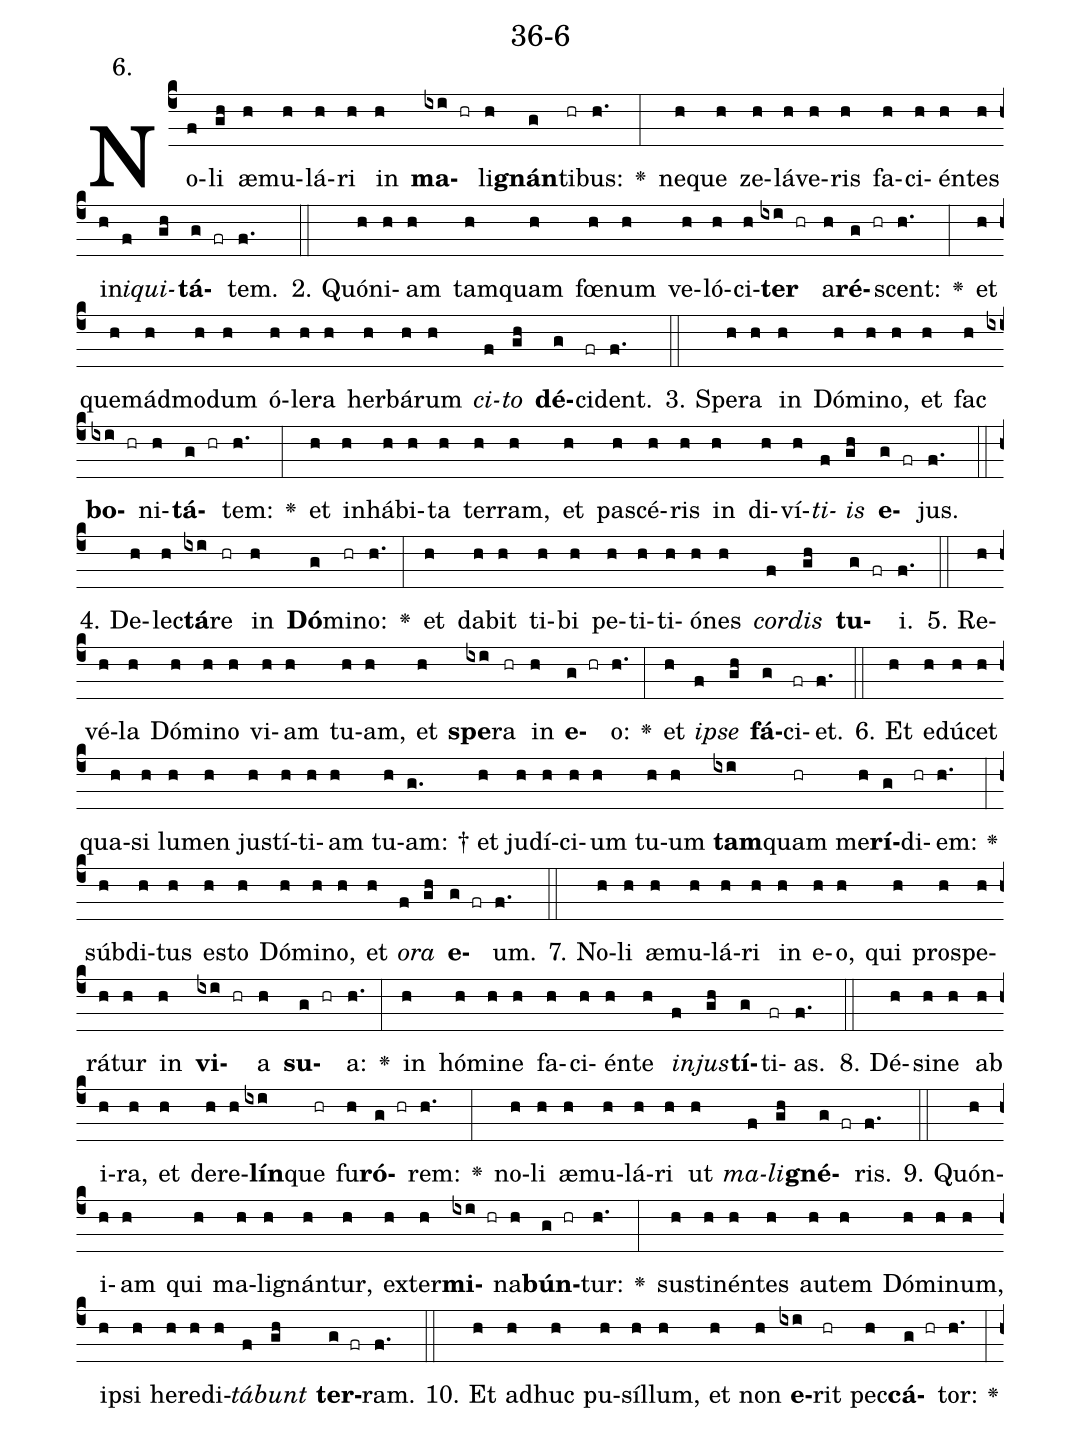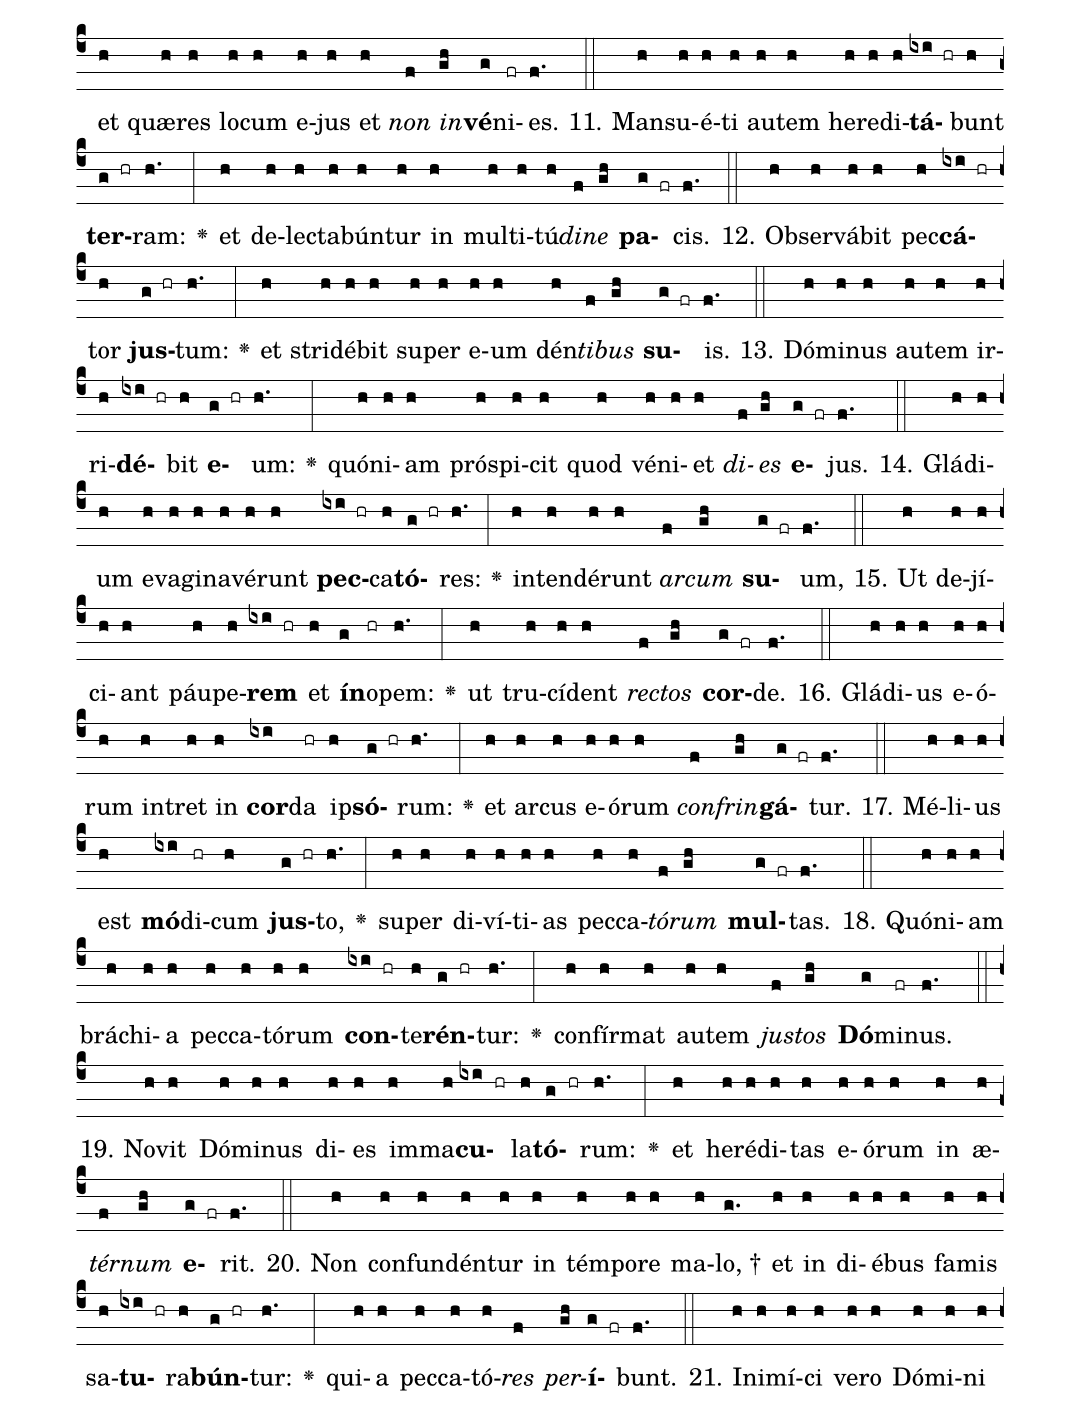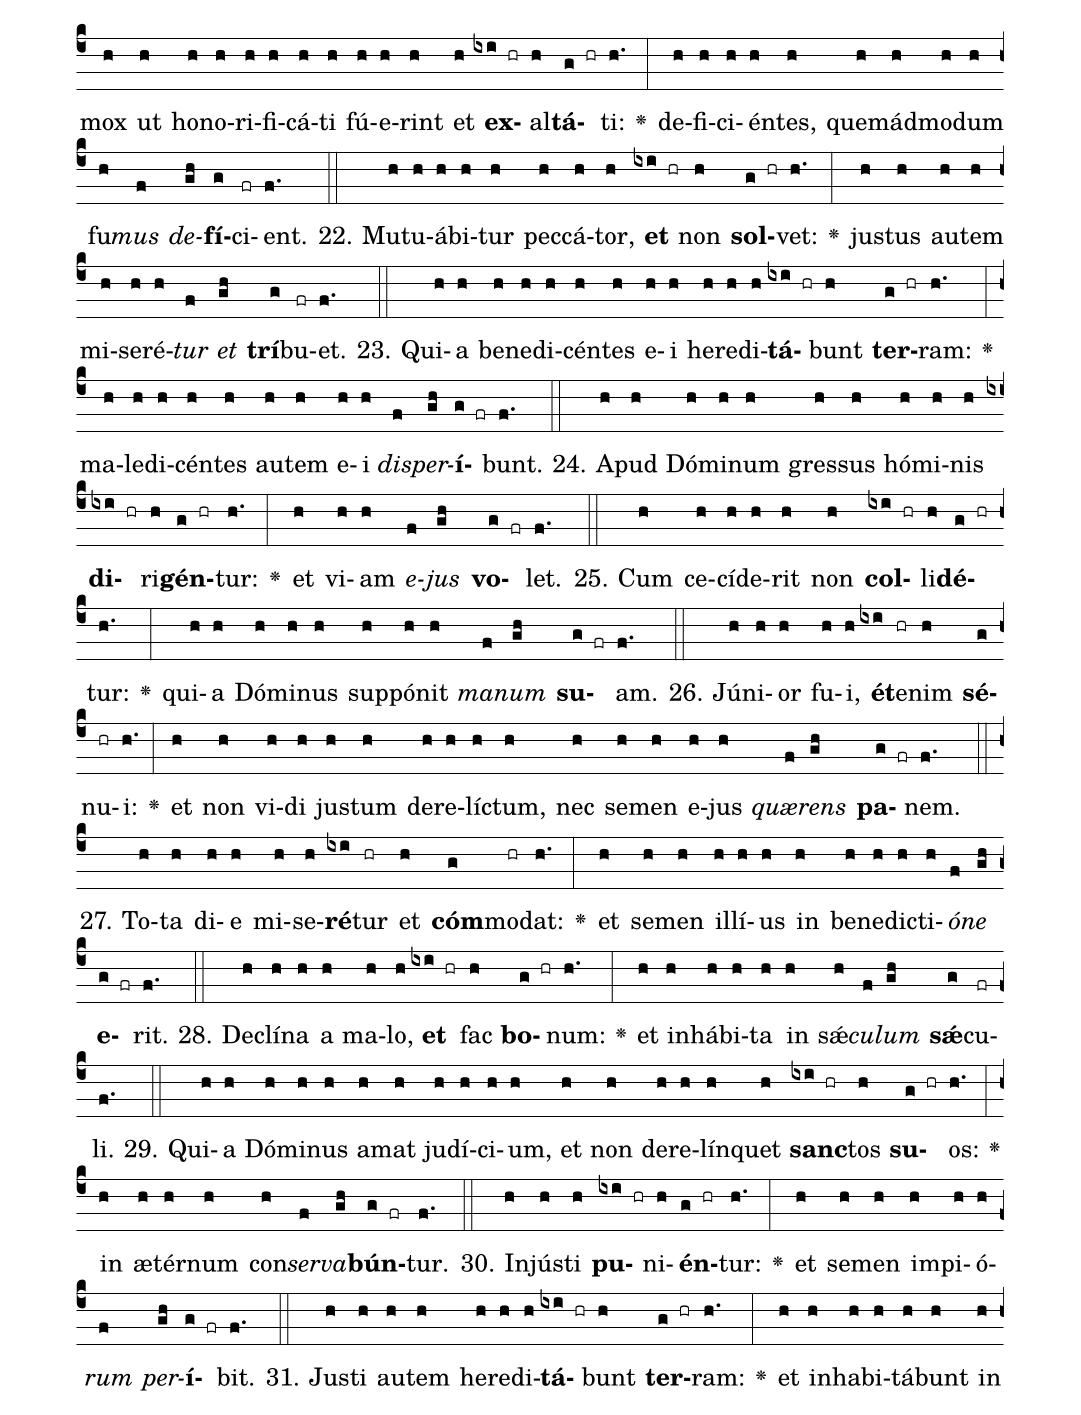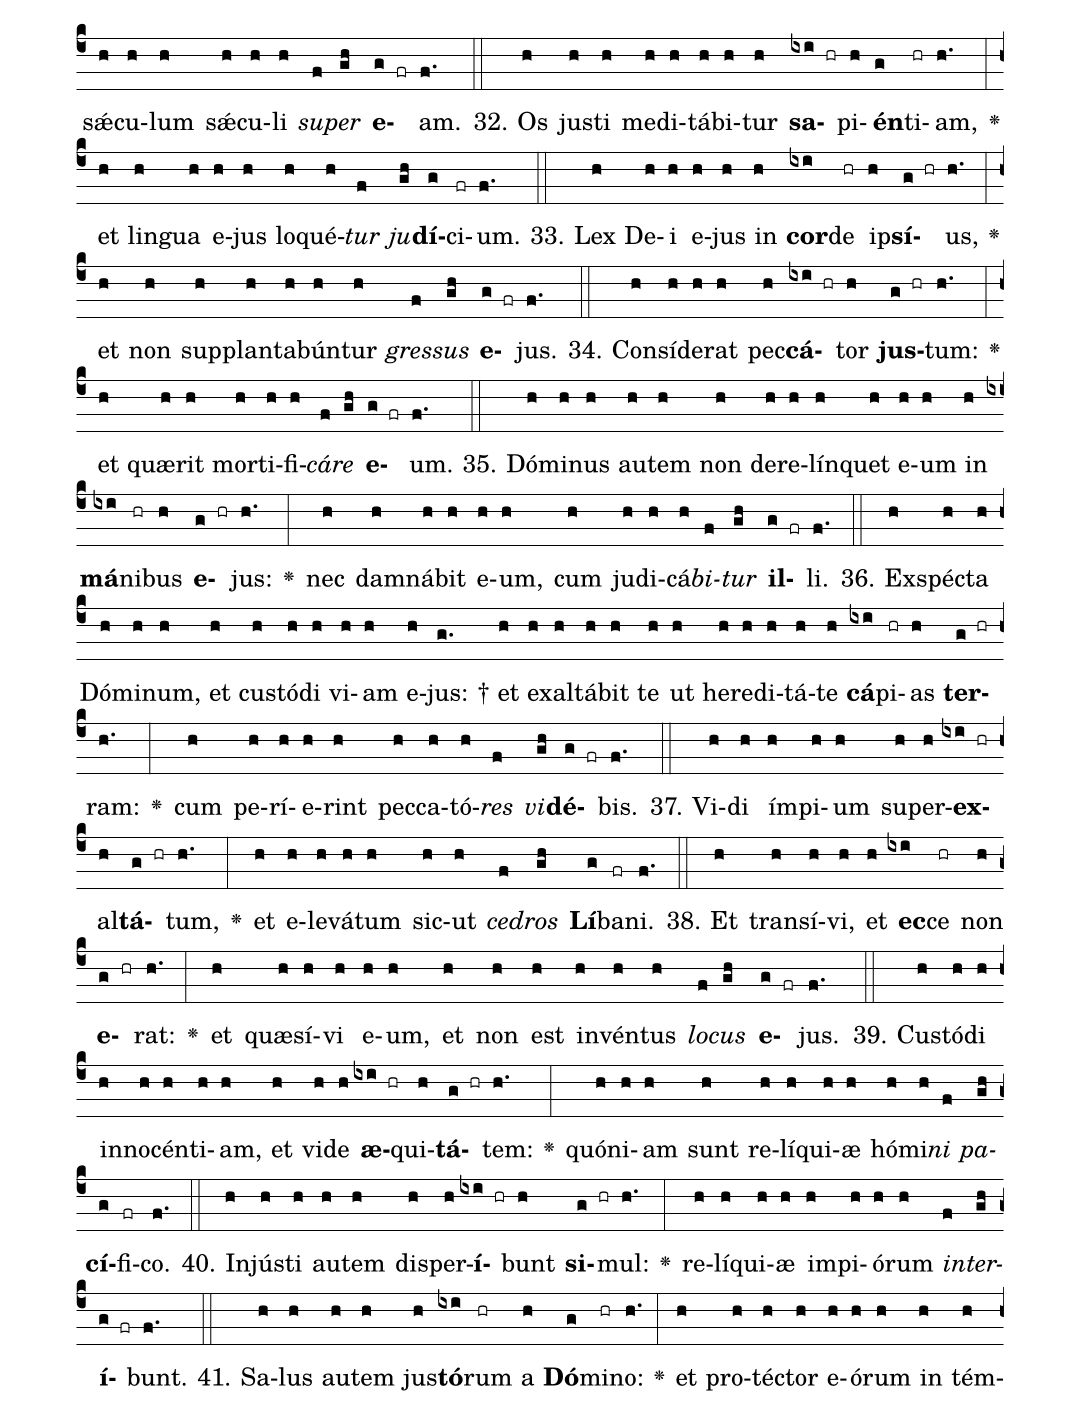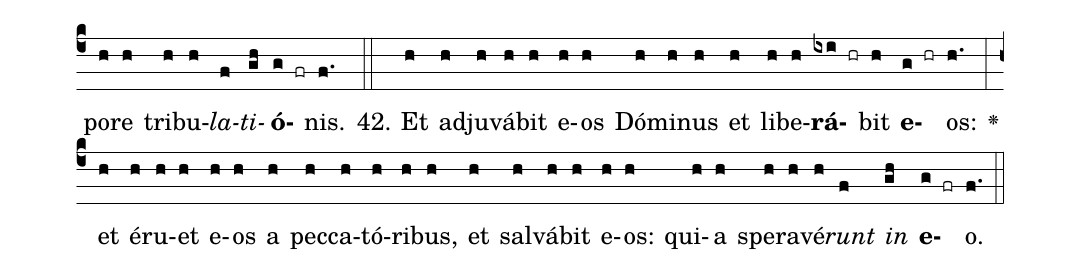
name: 36-6;
annotation: 6.;
%%
(c4)No(f)li(gh) æ(h)mu(h)lá(h)ri(h) in(h) <b>ma</b>(ixi hr)li(h)<b>gnán</b>(g)ti(hr)bus:(h.) <v>\greheightstar</v>(:) ne(h)que(h) ze(h)lá(h)ve(h)ris(h) fa(h)ci(h)én(h)tes(h) in(h)<i>i</i>(f)<i>qui</i>(gh)<b>tá</b>(g fr)tem.(f.) (::)
2. Quón(h)i(h)am(h) tam(h)quam(h) fœ(h)num(h) ve(h)ló(h)ci(h)<b>ter</b>(ixi hr) a(h)<b>ré</b>(g hr)scent:(h.) <v>\greheightstar</v>(:) et(h) quem(h)ád(h)mo(h)dum(h) ó(h)le(h)ra(h) her(h)bá(h)rum(h) <i>ci</i>(f)<i>to</i>(gh) <b>dé</b>(g)ci(fr)dent.(f.) (::)
3. Spe(h)ra(h) in(h) Dó(h)mi(h)no,(h) et(h) fac(h) <b>bo</b>(ixi hr)ni(h)<b>tá</b>(g hr)tem:(h.) <v>\greheightstar</v>(:) et(h) in(h)há(h)bi(h)ta(h) ter(h)ram,(h) et(h) pa(h)scé(h)ris(h) in(h) di(h)ví(h)<i>ti</i>(f)<i>is</i>(gh) <b>e</b>(g fr)jus.(f.) (::)
4. De(h)lec(h)<b>tá</b>(ixi)re(hr) in(h) <b>Dó</b>(g)mi(hr)no:(h.) <v>\greheightstar</v>(:) et(h) da(h)bit(h) ti(h)bi(h) pe(h)ti(h)ti(h)ó(h)nes(h) <i>cor</i>(f)<i>dis</i>(gh) <b>tu</b>(g fr)i.(f.) (::)
5. Re(h)vé(h)la(h) Dó(h)mi(h)no(h) vi(h)am(h) tu(h)am,(h) et(h) <b>spe</b>(ixi)ra(hr) in(h) <b>e</b>(g hr)o:(h.) <v>\greheightstar</v>(:) et(h) <i>ip</i>(f)<i>se</i>(gh) <b>fá</b>(g)ci(fr)et.(f.) (::)
6. Et(h) e(h)dú(h)cet(h) qua(h)si(h) lu(h)men(h) jus(h)tí(h)ti(h)am(h) tu(h)am: †(g.) et(h) ju(h)dí(h)ci(h)um(h) tu(h)um(h) <b>tam</b>(ixi)quam(hr) me(h)<b>rí</b>(g)di(hr)em:(h.) <v>\greheightstar</v>(:) súb(h)di(h)tus(h) es(h)to(h) Dó(h)mi(h)no,(h) et(h) <i>o</i>(f)<i>ra</i>(gh) <b>e</b>(g fr)um.(f.) (::)
7. No(h)li(h) æ(h)mu(h)lá(h)ri(h) in(h) e(h)o,(h) qui(h) pro(h)spe(h)rá(h)tur(h) in(h) <b>vi</b>(ixi hr)a(h) <b>su</b>(g hr)a:(h.) <v>\greheightstar</v>(:) in(h) hó(h)mi(h)ne(h) fa(h)ci(h)én(h)te(h) <i>in</i>(f)<i>jus</i>(gh)<b>tí</b>(g)ti(fr)as.(f.) (::)
8. Dé(h)si(h)ne(h) ab(h) i(h)ra,(h) et(h) de(h)re(h)<b>lín</b>(ixi)que(hr) fu(h)<b>ró</b>(g hr)rem:(h.) <v>\greheightstar</v>(:) no(h)li(h) æ(h)mu(h)lá(h)ri(h) ut(h) <i>ma</i>(f)<i>li</i>(gh)<b>gné</b>(g fr)ris.(f.) (::)
9. Quón(h)i(h)am(h) qui(h) ma(h)li(h)gnán(h)tur,(h) ex(h)ter(h)<b>mi</b>(ixi hr)na(h)<b>bún</b>(g hr)tur:(h.) <v>\greheightstar</v>(:) sus(h)ti(h)nén(h)tes(h) au(h)tem(h) Dó(h)mi(h)num,(h) ip(h)si(h) he(h)re(h)di(h)<i>tá</i>(f)<i>bunt</i>(gh) <b>ter</b>(g fr)ram.(f.) (::)
10. Et(h) ad(h)huc(h) pu(h)síl(h)lum,(h) et(h) non(h) <b>e</b>(ixi)rit(hr) pec(h)<b>cá</b>(g hr)tor:(h.) <v>\greheightstar</v>(:) et(h) quæ(h)res(h) lo(h)cum(h) e(h)jus(h) et(h) <i>non</i>(f) <i>in</i>(gh)<b>vé</b>(g)ni(fr)es.(f.) (::)
11. Man(h)su(h)é(h)ti(h) au(h)tem(h) he(h)re(h)di(h)<b>tá</b>(ixi hr)bunt(h) <b>ter</b>(g hr)ram:(h.) <v>\greheightstar</v>(:) et(h) de(h)lec(h)ta(h)bún(h)tur(h) in(h) mul(h)ti(h)tú(h)<i>di</i>(f)<i>ne</i>(gh) <b>pa</b>(g fr)cis.(f.) (::)
12. Ob(h)ser(h)vá(h)bit(h) pec(h)<b>cá</b>(ixi hr)tor(h) <b>jus</b>(g hr)tum:(h.) <v>\greheightstar</v>(:) et(h) stri(h)dé(h)bit(h) su(h)per(h) e(h)um(h) dén(h)<i>ti</i>(f)<i>bus</i>(gh) <b>su</b>(g fr)is.(f.) (::)
13. Dó(h)mi(h)nus(h) au(h)tem(h) ir(h)ri(h)<b>dé</b>(ixi hr)bit(h) <b>e</b>(g hr)um:(h.) <v>\greheightstar</v>(:) quón(h)i(h)am(h) pró(h)spi(h)cit(h) quod(h) vé(h)ni(h)et(h) <i>di</i>(f)<i>es</i>(gh) <b>e</b>(g fr)jus.(f.) (::)
14. Glá(h)di(h)um(h) e(h)va(h)gi(h)na(h)vé(h)runt(h) <b>pec</b>(ixi hr)ca(h)<b>tó</b>(g hr)res:(h.) <v>\greheightstar</v>(:) in(h)ten(h)dé(h)runt(h) <i>ar</i>(f)<i>cum</i>(gh) <b>su</b>(g fr)um,(f.) (::)
15. Ut(h) de(h)jí(h)ci(h)ant(h) páu(h)pe(h)<b>rem</b>(ixi hr) et(h) <b>ín</b>(g)o(hr)pem:(h.) <v>\greheightstar</v>(:) ut(h) tru(h)cí(h)dent(h) <i>rec</i>(f)<i>tos</i>(gh) <b>cor</b>(g fr)de.(f.) (::)
16. Glá(h)di(h)us(h) e(h)ó(h)rum(h) in(h)tret(h) in(h) <b>cor</b>(ixi)da(hr) ip(h)<b>só</b>(g hr)rum:(h.) <v>\greheightstar</v>(:) et(h) ar(h)cus(h) e(h)ó(h)rum(h) <i>con</i>(f)<i>frin</i>(gh)<b>gá</b>(g fr)tur.(f.) (::)
17. Mé(h)li(h)us(h) est(h) <b>mó</b>(ixi)di(hr)cum(h) <b>jus</b>(g hr)to,(h.) <v>\greheightstar</v>(:) su(h)per(h) di(h)ví(h)ti(h)as(h) pec(h)ca(h)<i>tó</i>(f)<i>rum</i>(gh) <b>mul</b>(g fr)tas.(f.) (::)
18. Quón(h)i(h)am(h) brá(h)chi(h)a(h) pec(h)ca(h)tó(h)rum(h) <b>con</b>(ixi hr)te(h)<b>rén</b>(g hr)tur:(h.) <v>\greheightstar</v>(:) con(h)fír(h)mat(h) au(h)tem(h) <i>jus</i>(f)<i>tos</i>(gh) <b>Dó</b>(g)mi(fr)nus.(f.) (::)
19. No(h)vit(h) Dó(h)mi(h)nus(h) di(h)es(h) im(h)ma(h)<b>cu</b>(ixi hr)la(h)<b>tó</b>(g hr)rum:(h.) <v>\greheightstar</v>(:) et(h) he(h)ré(h)di(h)tas(h) e(h)ó(h)rum(h) in(h) æ(h)<i>tér</i>(f)<i>num</i>(gh) <b>e</b>(g fr)rit.(f.) (::)
20. Non(h) con(h)fun(h)dén(h)tur(h) in(h) tém(h)po(h)re(h) ma(h)lo, †(g.) et(h) in(h) di(h)é(h)bus(h) fa(h)mis(h) sa(h)<b>tu</b>(ixi hr)ra(h)<b>bún</b>(g hr)tur:(h.) <v>\greheightstar</v>(:) qui(h)a(h) pec(h)ca(h)tó(h)<i>res</i>(f) <i>per</i>(gh)<b>í</b>(g fr)bunt.(f.) (::)
21. In(h)i(h)mí(h)ci(h) ve(h)ro(h) Dó(h)mi(h)ni(h) mox(h) ut(h) ho(h)no(h)ri(h)fi(h)cá(h)ti(h) fú(h)e(h)rint(h) et(h) <b>ex</b>(ixi hr)al(h)<b>tá</b>(g hr)ti:(h.) <v>\greheightstar</v>(:) de(h)fi(h)ci(h)én(h)tes,(h) quem(h)ád(h)mo(h)dum(h) fu(h)<i>mus</i>(f) <i>de</i>(gh)<b>fí</b>(g)ci(fr)ent.(f.) (::)
22. Mu(h)tu(h)á(h)bi(h)tur(h) pec(h)cá(h)tor,(h) <b>et</b>(ixi hr) non(h) <b>sol</b>(g hr)vet:(h.) <v>\greheightstar</v>(:) jus(h)tus(h) au(h)tem(h) mi(h)se(h)ré(h)<i>tur</i>(f) <i>et</i>(gh) <b>trí</b>(g)bu(fr)et.(f.) (::)
23. Qui(h)a(h) be(h)ne(h)di(h)cén(h)tes(h) e(h)i(h) he(h)re(h)di(h)<b>tá</b>(ixi hr)bunt(h) <b>ter</b>(g hr)ram:(h.) <v>\greheightstar</v>(:) ma(h)le(h)di(h)cén(h)tes(h) au(h)tem(h) e(h)i(h) <i>dis</i>(f)<i>per</i>(gh)<b>í</b>(g fr)bunt.(f.) (::)
24. A(h)pud(h) Dó(h)mi(h)num(h) gres(h)sus(h) hó(h)mi(h)nis(h) <b>di</b>(ixi hr)ri(h)<b>gén</b>(g hr)tur:(h.) <v>\greheightstar</v>(:) et(h) vi(h)am(h) <i>e</i>(f)<i>jus</i>(gh) <b>vo</b>(g fr)let.(f.) (::)
25. Cum(h) ce(h)cí(h)de(h)rit(h) non(h) <b>col</b>(ixi hr)li(h)<b>dé</b>(g hr)tur:(h.) <v>\greheightstar</v>(:) qui(h)a(h) Dó(h)mi(h)nus(h) sup(h)pó(h)nit(h) <i>ma</i>(f)<i>num</i>(gh) <b>su</b>(g fr)am.(f.) (::)
26. Jú(h)ni(h)or(h) fu(h)i,(h) <b>ét</b>(ixi)e(hr)nim(h) <b>sé</b>(g)nu(hr)i:(h.) <v>\greheightstar</v>(:) et(h) non(h) vi(h)di(h) jus(h)tum(h) de(h)re(h)líc(h)tum,(h) nec(h) se(h)men(h) e(h)jus(h) <i>quæ</i>(f)<i>rens</i>(gh) <b>pa</b>(g fr)nem.(f.) (::)
27. To(h)ta(h) di(h)e(h) mi(h)se(h)<b>ré</b>(ixi)tur(hr) et(h) <b>cóm</b>(g)mo(hr)dat:(h.) <v>\greheightstar</v>(:) et(h) se(h)men(h) il(h)lí(h)us(h) in(h) be(h)ne(h)dic(h)ti(h)<i>ó</i>(f)<i>ne</i>(gh) <b>e</b>(g fr)rit.(f.) (::)
28. De(h)clí(h)na(h) a(h) ma(h)lo,(h) <b>et</b>(ixi hr) fac(h) <b>bo</b>(g hr)num:(h.) <v>\greheightstar</v>(:) et(h) in(h)há(h)bi(h)ta(h) in(h) sǽ(h)<i>cu</i>(f)<i>lum</i>(gh) <b>sǽ</b>(g)cu(fr)li.(f.) (::)
29. Qui(h)a(h) Dó(h)mi(h)nus(h) a(h)mat(h) ju(h)dí(h)ci(h)um,(h) et(h) non(h) de(h)re(h)lín(h)quet(h) <b>sanc</b>(ixi hr)tos(h) <b>su</b>(g hr)os:(h.) <v>\greheightstar</v>(:) in(h) æ(h)tér(h)num(h) con(h)<i>ser</i>(f)<i>va</i>(gh)<b>bún</b>(g fr)tur.(f.) (::)
30. In(h)jús(h)ti(h) <b>pu</b>(ixi hr)ni(h)<b>én</b>(g hr)tur:(h.) <v>\greheightstar</v>(:) et(h) se(h)men(h) im(h)pi(h)ó(h)<i>rum</i>(f) <i>per</i>(gh)<b>í</b>(g fr)bit.(f.) (::)
31. Jus(h)ti(h) au(h)tem(h) he(h)re(h)di(h)<b>tá</b>(ixi hr)bunt(h) <b>ter</b>(g hr)ram:(h.) <v>\greheightstar</v>(:) et(h) in(h)ha(h)bi(h)tá(h)bunt(h) in(h) sǽ(h)cu(h)lum(h) sǽ(h)cu(h)li(h) <i>su</i>(f)<i>per</i>(gh) <b>e</b>(g fr)am.(f.) (::)
32. Os(h) jus(h)ti(h) me(h)di(h)tá(h)bi(h)tur(h) <b>sa</b>(ixi hr)pi(h)<b>én</b>(g)ti(hr)am,(h.) <v>\greheightstar</v>(:) et(h) lin(h)gua(h) e(h)jus(h) lo(h)qué(h)<i>tur</i>(f) <i>ju</i>(gh)<b>dí</b>(g)ci(fr)um.(f.) (::)
33. Lex(h) De(h)i(h) e(h)jus(h) in(h) <b>cor</b>(ixi)de(hr) ip(h)<b>sí</b>(g hr)us,(h.) <v>\greheightstar</v>(:) et(h) non(h) sup(h)plan(h)ta(h)bún(h)tur(h) <i>gres</i>(f)<i>sus</i>(gh) <b>e</b>(g fr)jus.(f.) (::)
34. Con(h)sí(h)de(h)rat(h) pec(h)<b>cá</b>(ixi hr)tor(h) <b>jus</b>(g hr)tum:(h.) <v>\greheightstar</v>(:) et(h) quæ(h)rit(h) mor(h)ti(h)fi(h)<i>cá</i>(f)<i>re</i>(gh) <b>e</b>(g fr)um.(f.) (::)
35. Dó(h)mi(h)nus(h) au(h)tem(h) non(h) de(h)re(h)lín(h)quet(h) e(h)um(h) in(h) <b>má</b>(ixi)ni(hr)bus(h) <b>e</b>(g hr)jus:(h.) <v>\greheightstar</v>(:) nec(h) dam(h)ná(h)bit(h) e(h)um,(h) cum(h) ju(h)di(h)cá(h)<i>bi</i>(f)<i>tur</i>(gh) <b>il</b>(g fr)li.(f.) (::)
36. Ex(h)spéc(h)ta(h) Dó(h)mi(h)num,(h) et(h) cus(h)tó(h)di(h) vi(h)am(h) e(h)jus: †(g.) et(h) ex(h)al(h)tá(h)bit(h) te(h) ut(h) he(h)re(h)di(h)tá(h)te(h) <b>cá</b>(ixi)pi(hr)as(h) <b>ter</b>(g hr)ram:(h.) <v>\greheightstar</v>(:) cum(h) pe(h)rí(h)e(h)rint(h) pec(h)ca(h)tó(h)<i>res</i>(f) <i>vi</i>(gh)<b>dé</b>(g fr)bis.(f.) (::)
37. Vi(h)di(h) ím(h)pi(h)um(h) su(h)per(h)<b>ex</b>(ixi hr)al(h)<b>tá</b>(g hr)tum,(h.) <v>\greheightstar</v>(:) et(h) e(h)le(h)vá(h)tum(h) sic(h)ut(h) <i>ce</i>(f)<i>dros</i>(gh) <b>Lí</b>(g)ba(fr)ni.(f.) (::)
38. Et(h) trans(h)í(h)vi,(h) et(h) <b>ec</b>(ixi)ce(hr) non(h) <b>e</b>(g hr)rat:(h.) <v>\greheightstar</v>(:) et(h) quæ(h)sí(h)vi(h) e(h)um,(h) et(h) non(h) est(h) in(h)vén(h)tus(h) <i>lo</i>(f)<i>cus</i>(gh) <b>e</b>(g fr)jus.(f.) (::)
39. Cus(h)tó(h)di(h) in(h)no(h)cén(h)ti(h)am,(h) et(h) vi(h)de(h) <b>æ</b>(ixi hr)qui(h)<b>tá</b>(g hr)tem:(h.) <v>\greheightstar</v>(:) quón(h)i(h)am(h) sunt(h) re(h)lí(h)qui(h)æ(h) hó(h)mi(h)<i>ni</i>(f) <i>pa</i>(gh)<b>cí</b>(g)fi(fr)co.(f.) (::)
40. In(h)jús(h)ti(h) au(h)tem(h) dis(h)per(h)<b>í</b>(ixi hr)bunt(h) <b>si</b>(g hr)mul:(h.) <v>\greheightstar</v>(:) re(h)lí(h)qui(h)æ(h) im(h)pi(h)ó(h)rum(h) <i>in</i>(f)<i>ter</i>(gh)<b>í</b>(g fr)bunt.(f.) (::)
41. Sa(h)lus(h) au(h)tem(h) jus(h)<b>tó</b>(ixi)rum(hr) a(h) <b>Dó</b>(g)mi(hr)no:(h.) <v>\greheightstar</v>(:) et(h) pro(h)téc(h)tor(h) e(h)ó(h)rum(h) in(h) tém(h)po(h)re(h) tri(h)bu(h)<i>la</i>(f)<i>ti</i>(gh)<b>ó</b>(g fr)nis.(f.) (::)
42. Et(h) ad(h)ju(h)vá(h)bit(h) e(h)os(h) Dó(h)mi(h)nus(h) et(h) li(h)be(h)<b>rá</b>(ixi hr)bit(h) <b>e</b>(g hr)os:(h.) <v>\greheightstar</v>(:) et(h) é(h)ru(h)et(h) e(h)os(h) a(h) pec(h)ca(h)tó(h)ri(h)bus,(h) et(h) sal(h)vá(h)bit(h) e(h)os:(h) qui(h)a(h) spe(h)ra(h)vé(h)<i>runt</i>(f) <i>in</i>(gh) <b>e</b>(g fr)o.(f.) (::)
